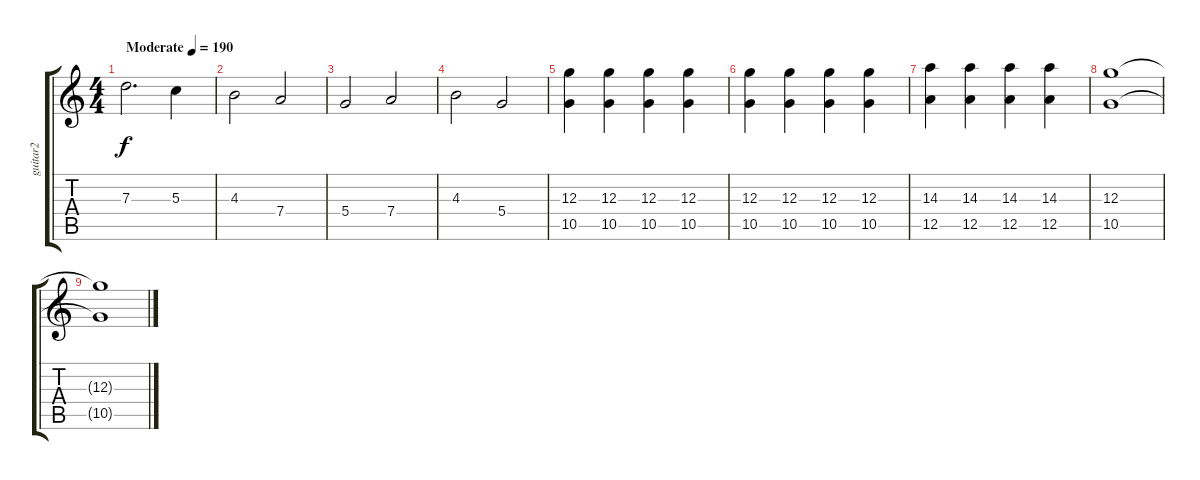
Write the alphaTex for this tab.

\track ("guitar2" "guitar2") {instrument distortionguitar}
\staff {score tabs}
\tuning (E4 B3 G3 D3 A2 E2) {hide}
\ts (4 4)
\tempo (190 "Moderate")
\clef g2
\ks c
7.3.2{d dy f instrument distortionguitar} 5.3.4 |
4.3.2 7.4.2 |
5.4.2 7.4.2 |
4.3.2 5.4.2 |
(12.3 10.5).4 (12.3 10.5).4 (12.3 10.5).4 (12.3 10.5).4 |
(12.3 10.5).4 (12.3 10.5).4 (12.3 10.5).4 (12.3 10.5).4 |
(14.3 12.5).4 (14.3 12.5).4 (14.3 12.5).4 (14.3 12.5).4 |
(12.3 10.5).1 |
(12.3{t} 10.5{t}).1
